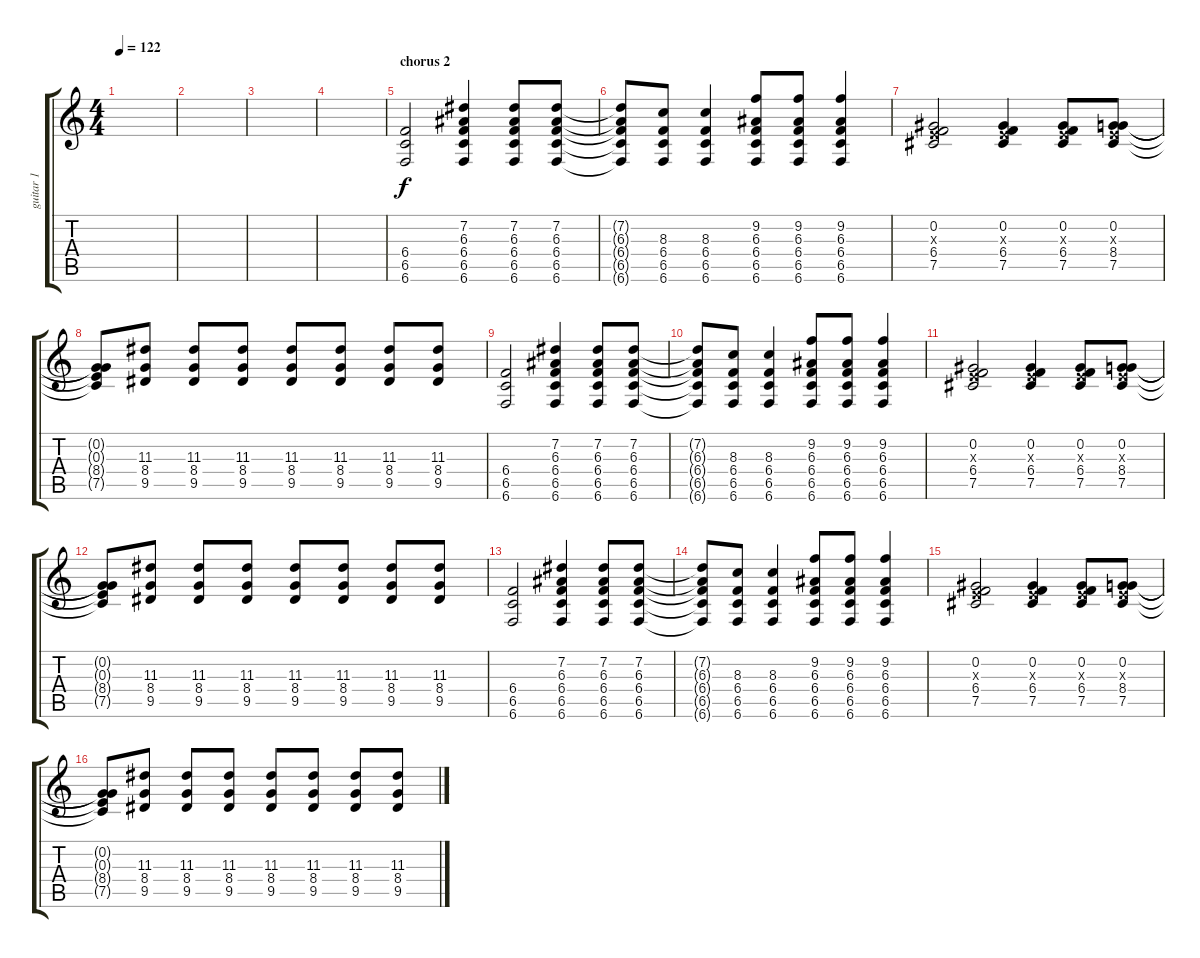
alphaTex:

\track ("guitar 1" "guitar 1") {instrument distortionguitar}
\staff {score tabs}
\tuning (Db4 Ab3 E3 B2 Gb2 B1) {hide}
\ts (4 4)
\tempo 122
\clef g2
\ks c
|
|
|
|
\section ("" "chorus 2")
(6.4 6.5 6.6).2 (7.2 6.3 6.4 6.5 6.6).4 (7.2 6.3 6.4 6.5 6.6).8 (7.2 6.3 6.4 6.5 6.6).8 |
(7.2{t} 6.3{t} 6.4{t} 6.5{t} 6.6{t}).8 (8.3 6.4 6.5 6.6).8 (8.3 6.4 6.5 6.6).4 (9.2 6.3 6.4 6.5 6.6).8 (9.2 6.3 6.4 6.5 6.6).8 (9.2 6.3 6.4 6.5 6.6).4 |
(0.2 0.3{x} 6.4 7.5).2 (0.2 0.3{x} 6.4 7.5).4 (0.2 0.3{x} 6.4 7.5).8 (0.2 0.3{x} 8.4 7.5).8 |
(0.2{t} 0.3{t} 8.4{t} 7.5{t}).8 (11.3 8.4 9.5).8 (11.3 8.4 9.5).8 (11.3 8.4 9.5).8 (11.3 8.4 9.5).8 (11.3 8.4 9.5).8 (11.3 8.4 9.5).8 (11.3 8.4 9.5).8 |
(6.4 6.5 6.6).2 (7.2 6.3 6.4 6.5 6.6).4 (7.2 6.3 6.4 6.5 6.6).8 (7.2 6.3 6.4 6.5 6.6).8 |
(7.2{t} 6.3{t} 6.4{t} 6.5{t} 6.6{t}).8 (8.3 6.4 6.5 6.6).8 (8.3 6.4 6.5 6.6).4 (9.2 6.3 6.4 6.5 6.6).8 (9.2 6.3 6.4 6.5 6.6).8 (9.2 6.3 6.4 6.5 6.6).4 |
(0.2 0.3{x} 6.4 7.5).2 (0.2 0.3{x} 6.4 7.5).4 (0.2 0.3{x} 6.4 7.5).8 (0.2 0.3{x} 8.4 7.5).8 |
(0.2{t} 0.3{t} 8.4{t} 7.5{t}).8 (11.3 8.4 9.5).8 (11.3 8.4 9.5).8 (11.3 8.4 9.5).8 (11.3 8.4 9.5).8 (11.3 8.4 9.5).8 (11.3 8.4 9.5).8 (11.3 8.4 9.5).8 |
(6.4 6.5 6.6).2 (7.2 6.3 6.4 6.5 6.6).4 (7.2 6.3 6.4 6.5 6.6).8 (7.2 6.3 6.4 6.5 6.6).8 |
(7.2{t} 6.3{t} 6.4{t} 6.5{t} 6.6{t}).8 (8.3 6.4 6.5 6.6).8 (8.3 6.4 6.5 6.6).4 (9.2 6.3 6.4 6.5 6.6).8 (9.2 6.3 6.4 6.5 6.6).8 (9.2 6.3 6.4 6.5 6.6).4 |
(0.2 0.3{x} 6.4 7.5).2 (0.2 0.3{x} 6.4 7.5).4 (0.2 0.3{x} 6.4 7.5).8 (0.2 0.3{x} 8.4 7.5).8 |
(0.2{t} 0.3{t} 8.4{t} 7.5{t}).8 (11.3 8.4 9.5).8 (11.3 8.4 9.5).8 (11.3 8.4 9.5).8 (11.3 8.4 9.5).8 (11.3 8.4 9.5).8 (11.3 8.4 9.5).8 (11.3 8.4 9.5).8
